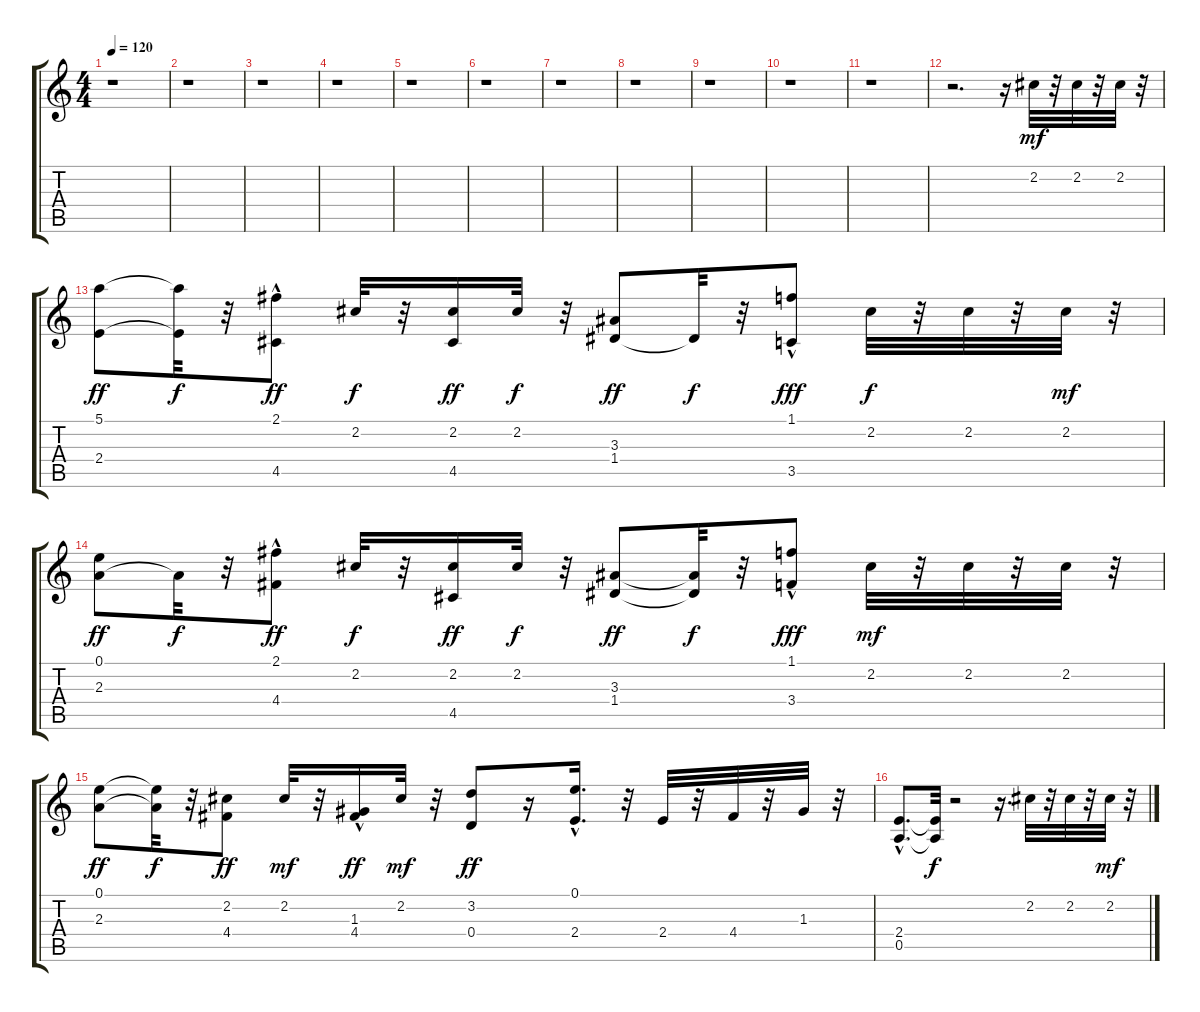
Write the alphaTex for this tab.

\track "" {instrument acousticbass}
\staff {score tabs}
\tuning (E4 B3 G3 D3 A2 E2) {hide}
\ts (4 4)
\tempo 120
\clef g2
\ks c
r.1{dy fff} |
r.1 |
r.1 |
r.1 |
r.1 |
r.1 |
r.1 |
r.1 |
r.1 |
r.1 |
r.1 |
r.2{d} r.16 2.2.32{dy mf} r.32 2.2.32 r.32 2.2.32 r.32 |
(5.1 2.4).8{dy ff} (5.1{t} 2.4{t}).32{dy f} r.32 (2.1{hac} 4.5).8{dy ff} 2.2.32{dy f} r.32 (2.2 4.5).16{dy ff} 2.2.32{dy f} r.32 (3.3 1.4).8{dy ff} 1.4{t}.32{dy f} r.32 (1.1{hac} 3.5).8{dy fff} 2.2.32{dy f} r.32 2.2.32 r.32 2.2.32{dy mf} r.32 |
(0.1 2.3).8{dy ff} 2.3{t}.32{dy f} r.32 (2.1{hac} 4.4).8{dy ff} 2.2.32{dy f} r.32 (2.2 4.5).16{dy ff} 2.2.32{dy f} r.32 (3.3 1.4).8{dy ff} (3.3{t} 1.4{t}).32{dy f} r.32 (1.1{hac} 3.4).8{dy fff} 2.2.32{dy mf} r.32 2.2.32 r.32 2.2.32 r.32 |
(0.1 2.3).8{dy ff} (0.1{t} 2.3{t}).32{dy f} r.32 (2.2 4.4).8{dy ff} 2.2.32{dy mf} r.32 (1.3 4.4{hac}).16{dy ff} 2.2.32{dy mf} r.32 (3.2 0.4).8{dy ff} r.16 (0.1{hac} 2.4{hac}).16{d} r.32 2.4.32 r.32 4.4.32 r.32 1.3.32 r.32 |
(2.4{hac} 0.5{hac}).8{d} (2.4{t} 0.5{t}).32{dy f} r.2 r.16{d} 2.2.32 r.32 2.2.32 r.32 2.2.32{dy mf} r.32
